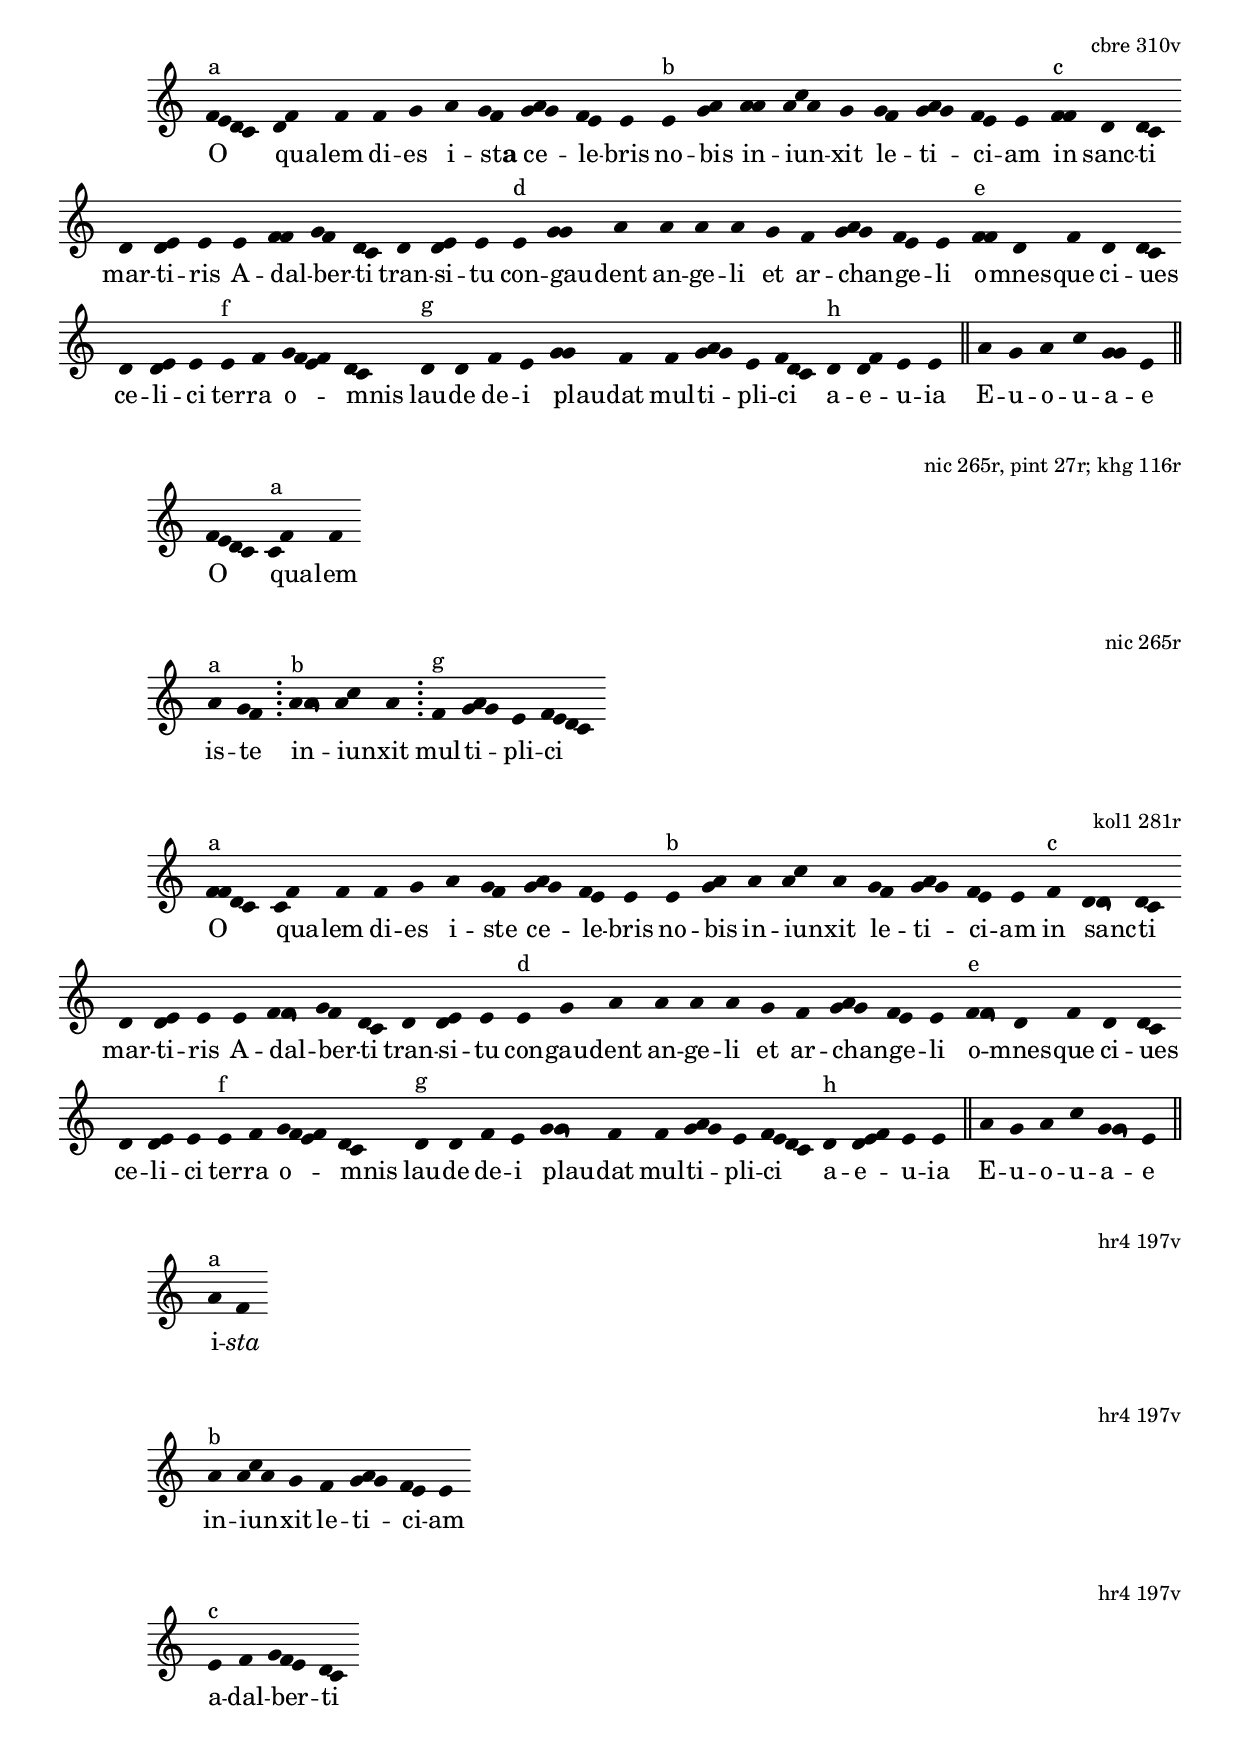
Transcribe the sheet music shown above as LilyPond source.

\version "2.19.32"

\include "../lib/synopsis.ily"

\score {
  \transpose c c' {
    \plainchant
    \melisma { f^"a" e d c } \bar "" \melisma { d f } f \bar "" f g \bar "" a \melisma { g f } \bar "" \melisma { g a g } \melisma { f e } e \bar ""
    e^"b" \melisma { g a } \bar "" \melisma { a a } \melisma { a c' a } g \bar "" \melisma { g f } \melisma { g a g } \melisma { f e } e \bar ""
    \melisma { f^"c" f } \bar "" d \melisma { d c } \bar "" d \melisma { d e } e \bar "" e \melisma { f f } \melisma { g f } \melisma { d c } \bar "" d \melisma { d e } e \bar ""
    e^"d" \melisma { g g } a \bar "" a a a \bar "" g \bar "" f \melisma { g a g } \bar "" \melisma { f e } e \bar ""
    \melisma { f^"e" f } d f \bar "" d \melisma { d c } \bar "" d \melisma { d e } e \bar ""
    e^"f" f \bar "" \melisma { g f e f } \melisma { d c } \bar ""
    d^"g" d \bar "" f e \bar "" \melisma { g g } f \bar "" f \melisma { g a g } e \melisma { f d c } \bar ""
    d^"h" \melisma { d f } e e \bar "||"

    a g a c' \melisma { g g } e \bar "||"
  }
  \addlyrics {
    O qua -- lem di -- es i -- \markup\concat{st\bold{a}} ce -- le -- bris
    no -- bis in -- iun -- xit le -- ti -- ci -- am
    in sanc -- ti mar -- ti -- ris A -- dal -- ber -- ti tran -- si -- tu
    con -- gau -- dent an -- ge -- li et ar -- chan -- ge -- li
    o -- mnes -- que ci -- ues ce -- li -- ci
    ter -- ra o -- mnis
    lau -- de de -- i plau -- dat mul -- ti -- pli -- ci
    a -- e -- u -- ia

    E -- u -- o -- u -- a -- e
  }
  \header {
    quid = "antiphona"
    modus = "4"
    fontes = "cbre 310v"
  }
}

\score {
  \transpose c c' {
    \plainchant
    \melisma { f e d c } \melisma { c^"a" f } f
  }
  \addlyrics {
    O qua -- lem
  }
  \header {
    fontes = "nic 265r, pint 27r; khg 116r"
  }
}

\score {
  \transpose c c' {
    \plainchant
    a^"a" \melisma { g f} \bar ";"
    \melisma { a^"b" \strophicus a } \melisma { a c' } a \bar ";"
    f^"g" \melisma { g a g } e \melisma { f e d c }
  }
  \addlyrics {
    is -- te
    in -- iun -- xit
    mul -- ti -- pli -- ci
  }
  \header {
    fontes = "nic 265r"
  }
}

\score {
  \transpose c c' {
    \plainchant
    \melisma { f^"a" f d c } \bar "" \melisma { c f } f \bar "" f g \bar "" a \melisma { g f } \bar "" \melisma { g a g } \melisma { f e } e \bar ""
    e^"b" \melisma { g a } \bar "" a \melisma { a c' } a \bar "" \melisma { g f } \melisma { g a g } \melisma { f e } e \bar ""
    f^"c" \bar "" \melisma { d \strophicus d } \melisma { d c } \bar "" d \melisma { d e } e \bar "" e \melisma { f \strophicus f } \melisma { g f } \melisma { d c } \bar "" d \melisma { d e } e \bar ""
    e^"d" g a \bar "" a a a \bar "" g \bar "" f \melisma { g a g } \bar "" \melisma { f e } e \bar ""
    \melisma { f^"e" \strophicus f } d f \bar "" d \melisma { d c } \bar "" d \melisma { d e } e \bar ""
    e^"f" f \bar "" \melisma { g f e f } \melisma { d c } \bar ""
    d^"g" d \bar "" f e \bar "" \melisma { g \strophicus g } f \bar "" f \melisma { g a g } e \melisma { f e d c } \bar ""
    d^"h" \melisma { d e f } e e \bar "||"

    a g a c' \melisma { g \strophicus g } e \bar "||"
  }
  \addlyrics {
    O qua -- lem di -- es i -- ste ce -- le -- bris
    no -- bis in -- iun -- xit le -- ti -- ci -- am
    in sanc -- ti mar -- ti -- ris A -- dal -- ber -- ti tran -- si -- tu
    con -- gau -- dent an -- ge -- li et ar -- chan -- ge -- li
    o -- mnes -- que ci -- ues ce -- li -- ci
    ter -- ra o -- mnis
    lau -- de de -- i plau -- dat mul -- ti -- pli -- ci
    a -- e -- u -- ia

    E -- u -- o -- u -- a -- e
  }
  \header {
    quid = "antiphona"
    modus = "4"
    fontes = "kol1 281r"
  }
}

\score {
  \transpose c c' {
    \plainchant
    a^"a" f
  }
  \addlyrics {
    i -- \markup\italic{sta}
  }
  \header {
    fontes = "hr4 197v"
  }
}

\score {
  \transpose c c' {
    \plainchant
    a^"b" \melisma { a c' a } g f \melisma { g a g } \melisma { f e } e
  }
  \addlyrics {
    in -- iun -- xit le -- ti -- ci -- am
  }
  \header {
    fontes = "hr4 197v"
  }
}

\score {
  \transpose c c' {
    \plainchant
    e^"c" f \melisma { g f e } \melisma { d c }
  }
  \addlyrics {
    a -- dal -- ber -- ti
  }
  \header {
    fontes = "hr4 197v"
  }
}
